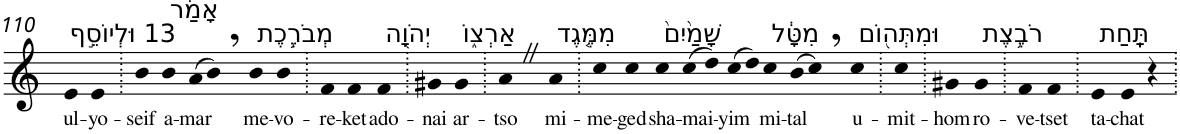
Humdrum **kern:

**kern	**text
*part1	*part1
*staff1	*staff1
*I"Piano	*
*I'Pno	*
!!LO:PB:g=z
*clefG2	*
*k[]	*
=110	=110
!LO:TX:a:t=13 וּלְיוֹסֵ֣ף	!
!	!LO:LY:b
4e	ul-
!	!LO:LY:b
4e	-yo-
=111.	=111.
!	!LO:LY:b
4b	-seif
!LO:TX:a:t=אָמַ֔ר	!
!	!LO:LY:b
4b	a-
!	!LO:LY:b
(8a	-mar
8b,)	.
!LO:TX:a:t=מְבֹרֶ֥כֶת	!
!	!LO:LY:b
4b	me-
!	!LO:LY:b
4b	-vo-
=112.	=112.
!	!LO:LY:b
4f	-re-
!	!LO:LY:b
4f	-ket
!LO:TX:a:t=יְהֹוָ֖ה	!
!	!LO:LY:b
4f	ado-
=113.	=113.
!	!LO:LY:b
4g#X	-nai
!LO:TX:a:t=אַרְצ֑וֹ	!
!	!LO:LY:b
4g#	ar-
=114.	=114.
!	!LO:LY:b
4aZ	-tso
!LO:TX:a:t=מִמֶּ֤גֶד	!
!	!LO:LY:b
4a	mi-
=115.	=115.
!	!LO:LY:b
4cc	-me-
!	!LO:LY:b
4cc	-ged
!LO:TX:a:t=שָׁמַ֙יִם֙	!
!	!LO:LY:b
4cc	sha-
!	!LO:LY:b
(8cc	-mai-
8dd)	.
!	!LO:LY:b
(8cc	-yim
8dd)	.
!LO:TX:a:t=מִטָּ֔ל	!
!	!LO:LY:b
4cc	mi-
!	!LO:LY:b
(8b	-tal
8cc,)	.
!LO:TX:a:t=וּמִתְּה֖וֹם	!
!	!LO:LY:b
4cc	u-
=116.	=116.
!	!LO:LY:b
4cc	-mit-
=117.	=117.
!	!LO:LY:b
4g#X	-hom
!LO:TX:a:t=רֹבֶ֥צֶת	!
!	!LO:LY:b
4g#	ro-
=118.	=118.
!	!LO:LY:b
4f	-ve-
!	!LO:LY:b
4f	-tset
=119.	=119.
!LO:TX:a:t=תָּֽחַת	!
!	!LO:LY:b
4e	ta-
!	!LO:LY:b
4e	-chat
4r	.
=.	=.
*-	*-
